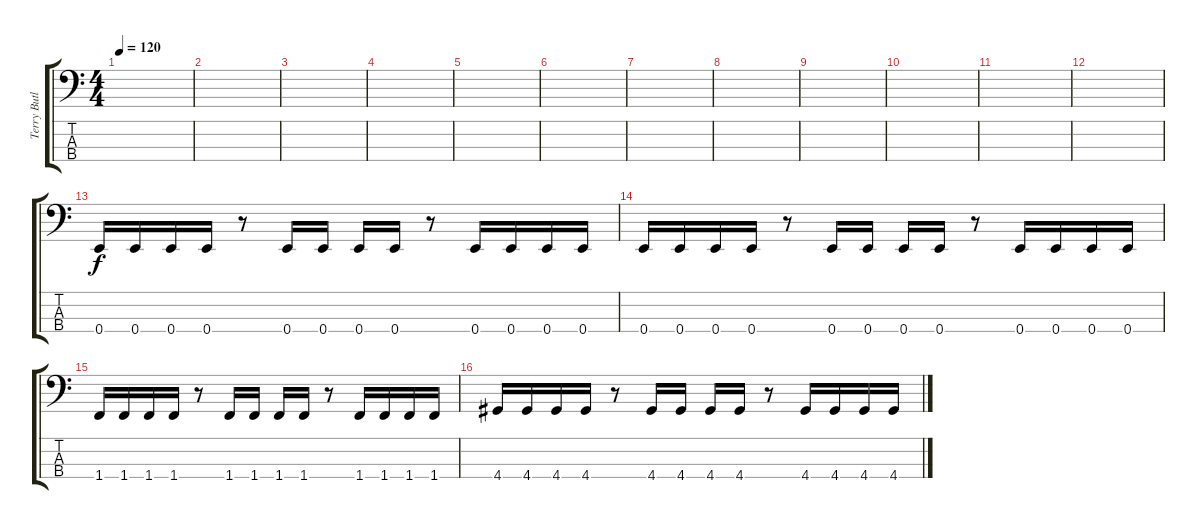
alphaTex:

\track ("Terry Butler" "Terry Butl") {instrument slapbass2}
\staff {score tabs}
\tuning (G2 D2 A1 E1) {hide}
\ts (4 4)
\tempo 120
\clef f4
\ks c
|
|
|
|
|
|
|
|
|
|
|
|
0.4.16 0.4.16 0.4.16 0.4.16 r.8 0.4.16 0.4.16 0.4.16 0.4.16 r.8 0.4.16 0.4.16 0.4.16 0.4.16 |
0.4.16 0.4.16 0.4.16 0.4.16 r.8 0.4.16 0.4.16 0.4.16 0.4.16 r.8 0.4.16 0.4.16 0.4.16 0.4.16 |
1.4.16 1.4.16 1.4.16 1.4.16 r.8 1.4.16 1.4.16 1.4.16 1.4.16 r.8 1.4.16 1.4.16 1.4.16 1.4.16 |
4.4.16 4.4.16 4.4.16 4.4.16 r.8 4.4.16 4.4.16 4.4.16 4.4.16 r.8 4.4.16 4.4.16 4.4.16 4.4.16
